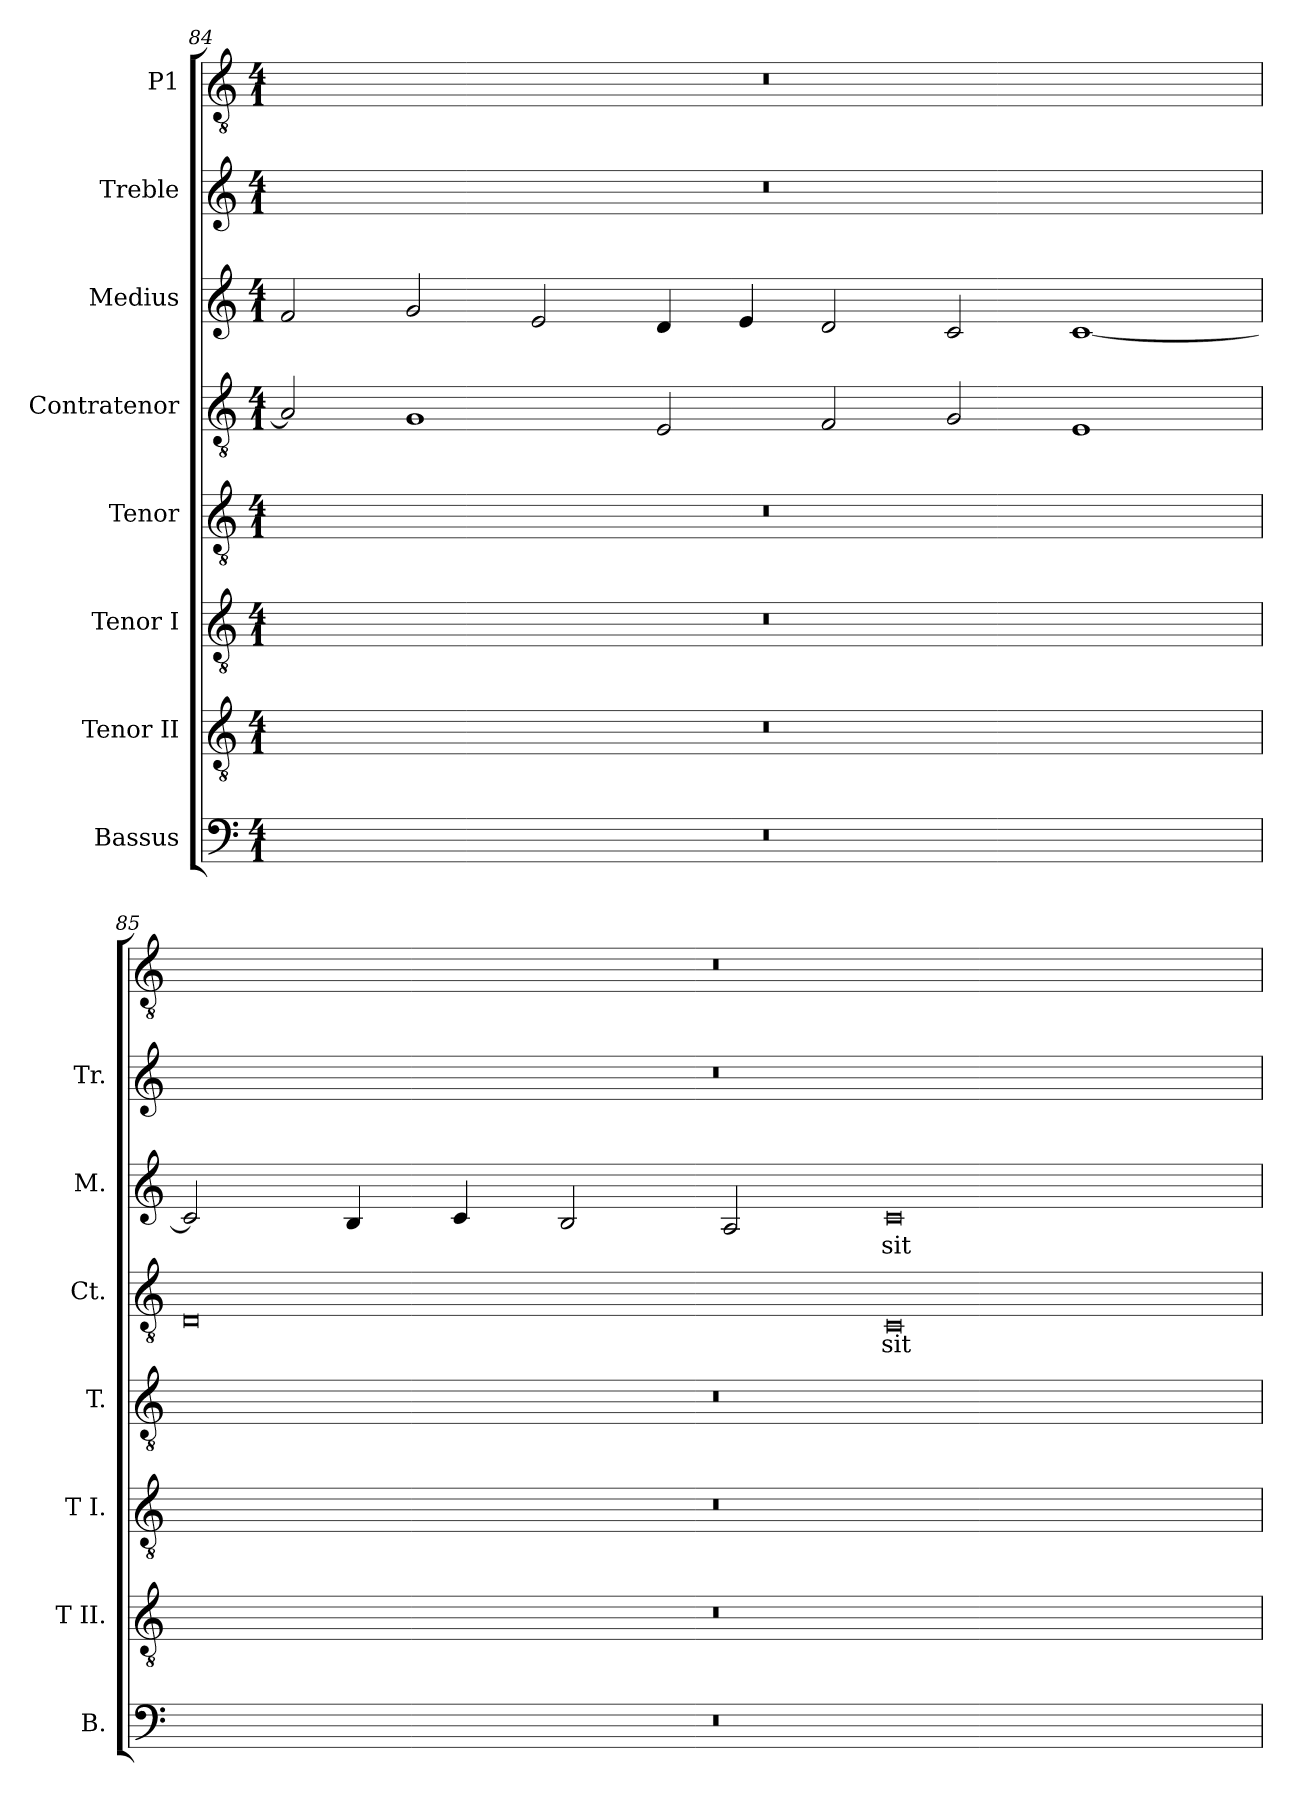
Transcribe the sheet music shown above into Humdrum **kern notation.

**kern	**kern	**kern	**kern	**kern	**text	**kern	**text	**kern	**kern
*part8	*part7	*part6	*part5	*part4	*part4	*part3	*part3	*part2	*part1
*staff8	*staff7	*staff6	*staff5	*staff4	*staff4	*staff3	*staff3	*staff2	*staff1
*I"Bassus	*I"Tenor II	*I"Tenor I	*I"Tenor	*I"Contratenor	*	*I"Medius	*	*I"Treble	*I"P1
*I'B.	*I'T II.	*I'T I.	*I'T.	*I'Ct.	*	*I'M.	*	*I'Tr.	*
*clefF4	*clefGv2	*clefGv2	*clefGv2	*clefGv2	*	*clefG2	*	*clefG2	*clefGv2
*	*ITrd7c12	*ITrd7c12	*ITrd7c12	*ITrd7c12	*	*	*	*	*ITrd7c12
*k[]	*k[]	*k[]	*k[]	*k[]	*	*k[]	*	*k[]	*k[]
*C:	*C:	*C:	*C:	*C:	*	*C:	*	*C:	*C:
*M4/1	*M4/1	*M4/1	*M4/1	*M4/1	*	*M4/1	*	*M4/1	*M4/1
=84	=84	=84	=84	=84	=84	=84	=84	=84	=84
!LO:N:vis=1	!LO:N:vis=1	!LO:N:vis=1	!LO:N:vis=1	!	!	!	!	!LO:N:vis=1	!LO:N:vis=1
00r	00r	00r	00r	2AAi/]	.	2fi/	.	00r	00r
.	.	.	.	1GGi	.	2gi/	.	.	.
.	.	.	.	.	.	2ei/	.	.	.
.	.	.	.	2EEi/	.	4di/	.	.	.
.	.	.	.	.	.	4ei/	.	.	.
.	.	.	.	2FFi/	.	2di/	.	.	.
.	.	.	.	2GGi/	.	2ci/	.	.	.
.	.	.	.	1EEi	.	[<1ci	.	.	.
!!LO:LB:g=z
=85`	=85`	=85`	=85`	=85`	=85`	=85`	=85`	=85`	=85`
!LO:N:vis=1	!LO:N:vis=1	!LO:N:vis=1	!LO:N:vis=1	!	!	!	!	!LO:N:vis=1	!LO:N:vis=1
00r	00r	00r	00r	0DDi	.	2ci/]	.	00r	00r
.	.	.	.	.	.	4Bi/	.	.	.
.	.	.	.	.	.	4ci/	.	.	.
.	.	.	.	.	.	2Bi/	.	.	.
.	.	.	.	.	.	2Ai/	.	.	.
!	!	!	!	!	!LO:LY:b:color=#000000	!	!	!	!
!	!	!	!	!	!	!	!LO:LY:b:color=#000000	!	!
.	.	.	.	0CCi	-sit	0ci	-sit	.	.
=`	=`	=`	=`	=`	=`	=`	=`	=`	=`
*-	*-	*-	*-	*-	*-	*-	*-	*-	*-
